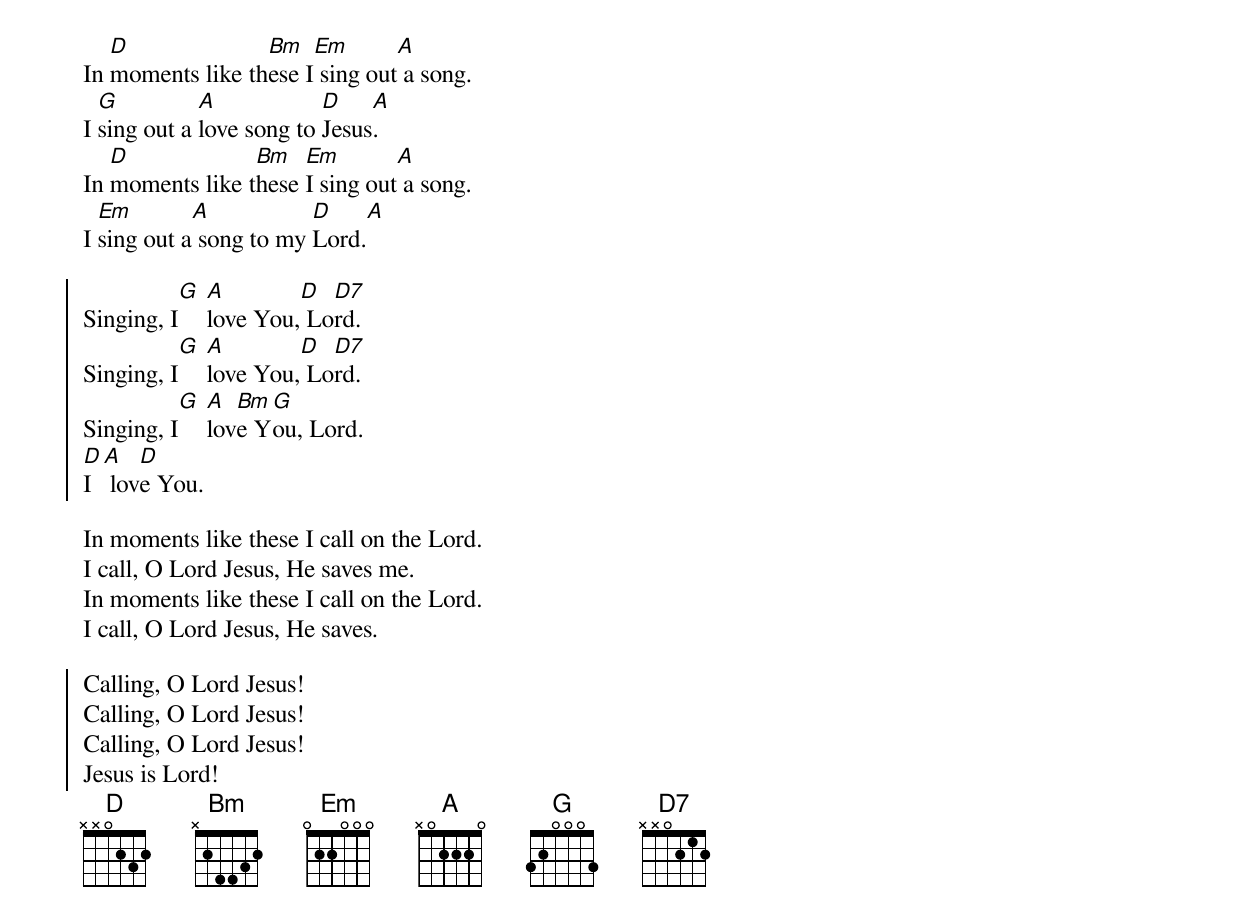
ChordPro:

In [D]moments like th[Bm]ese I[Em] sing out[A] a song.
I [G]sing out a [A]love song to [D]Jesus[A].
In [D]moments like t[Bm]hese [Em]I sing out[A] a song.
I [Em]sing out a[A] song to my [D]Lord.[A]

{start_of_chorus}
Singing, I[G] [A]love You,[D] Lo[D7]rd.
Singing, I[G] [A]love You,[D] Lo[D7]rd.
Singing, I[G] [A]lov[Bm]e Y[G]ou, Lord.
[D]I[A] lov[D]e You.
{end_of_chorus}

In moments like these I call on the Lord.
I call, O Lord Jesus, He saves me.
In moments like these I call on the Lord.
I call, O Lord Jesus, He saves.

{start_of_chorus}
Calling, O Lord Jesus!
Calling, O Lord Jesus!
Calling, O Lord Jesus!
Jesus is Lord!
{end_of_chorus}
